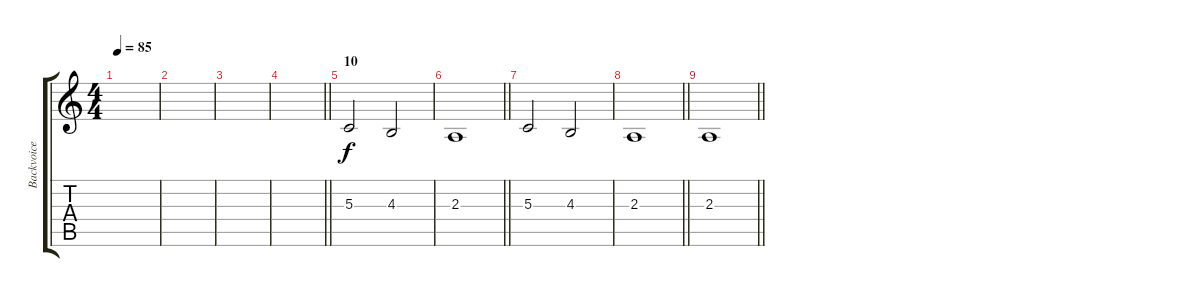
\track ("Backvoice" "Backvoice") {instrument choiraahs}
\staff {score tabs}
\tuning (E4 B3 G3 D3 A2 E2) {hide}
\ts (4 4)
\tempo 85
\clef g2
\ks c
|
|
|
\barLineRight lightlight
|
\section ("" "10")
5.3.2 4.3.2 |
\barLineRight lightlight
2.3.1 |
5.3.2 4.3.2 |
\barLineRight lightlight
2.3.1 |
\barLineRight lightlight
2.3.1
